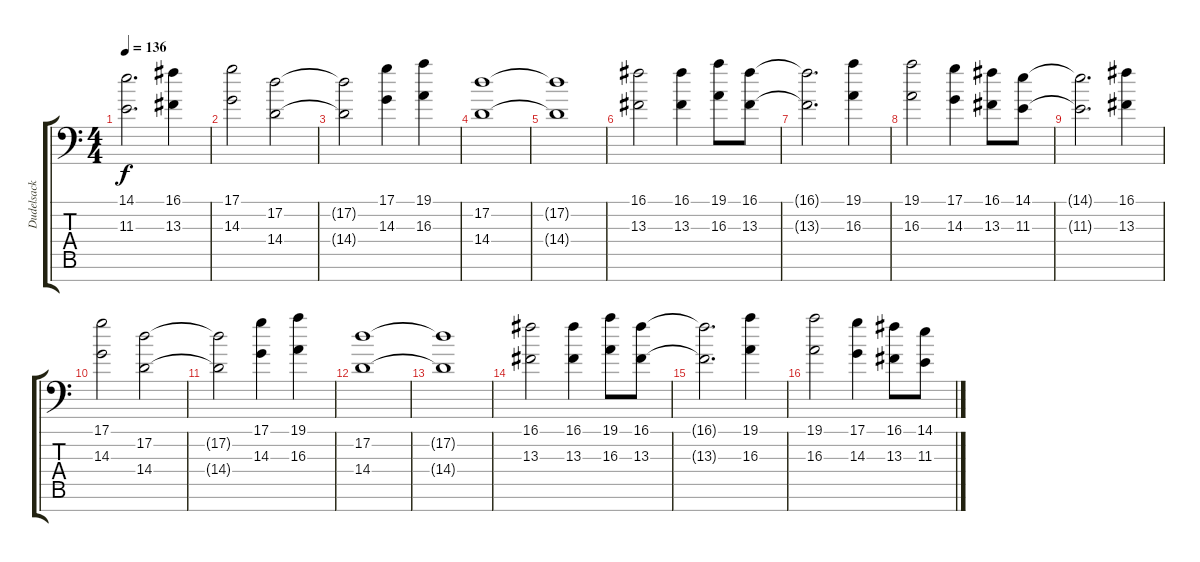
\track ("Dudelsack" "Dudelsack") {instrument fiddle}
\staff {score tabs}
\tuning (D4 A3 F3 C3 G2 D2 A1) {hide}
\ts (4 4)
\tempo 136
\clef f4
\ks c
(14.1{t} 11.3{t}).2{d dy f} (16.1 13.3).4 |
(17.1 14.3).2 (17.2 14.4).2 |
(17.2{t} 14.4{t}).2 (17.1 14.3).4 (19.1 16.3).4 |
(17.2 14.4).1 |
(17.2{t} 14.4{t}).1 |
(16.1 13.3).2 (16.1 13.3).4 (19.1 16.3).8 (16.1 13.3).8 |
(16.1{t} 13.3{t}).2{d} (19.1 16.3).4 |
(19.1 16.3).2 (17.1 14.3).4 (16.1 13.3).8 (14.1 11.3).8 |
(14.1{t} 11.3{t}).2{d} (16.1 13.3).4 |
(17.1 14.3).2 (17.2 14.4).2 |
(17.2{t} 14.4{t}).2 (17.1 14.3).4 (19.1 16.3).4 |
(17.2 14.4).1 |
(17.2{t} 14.4{t}).1 |
(16.1 13.3).2 (16.1 13.3).4 (19.1 16.3).8 (16.1 13.3).8 |
(16.1{t} 13.3{t}).2{d} (19.1 16.3).4 |
(19.1 16.3).2 (17.1 14.3).4 (16.1 13.3).8 (14.1 11.3).8
